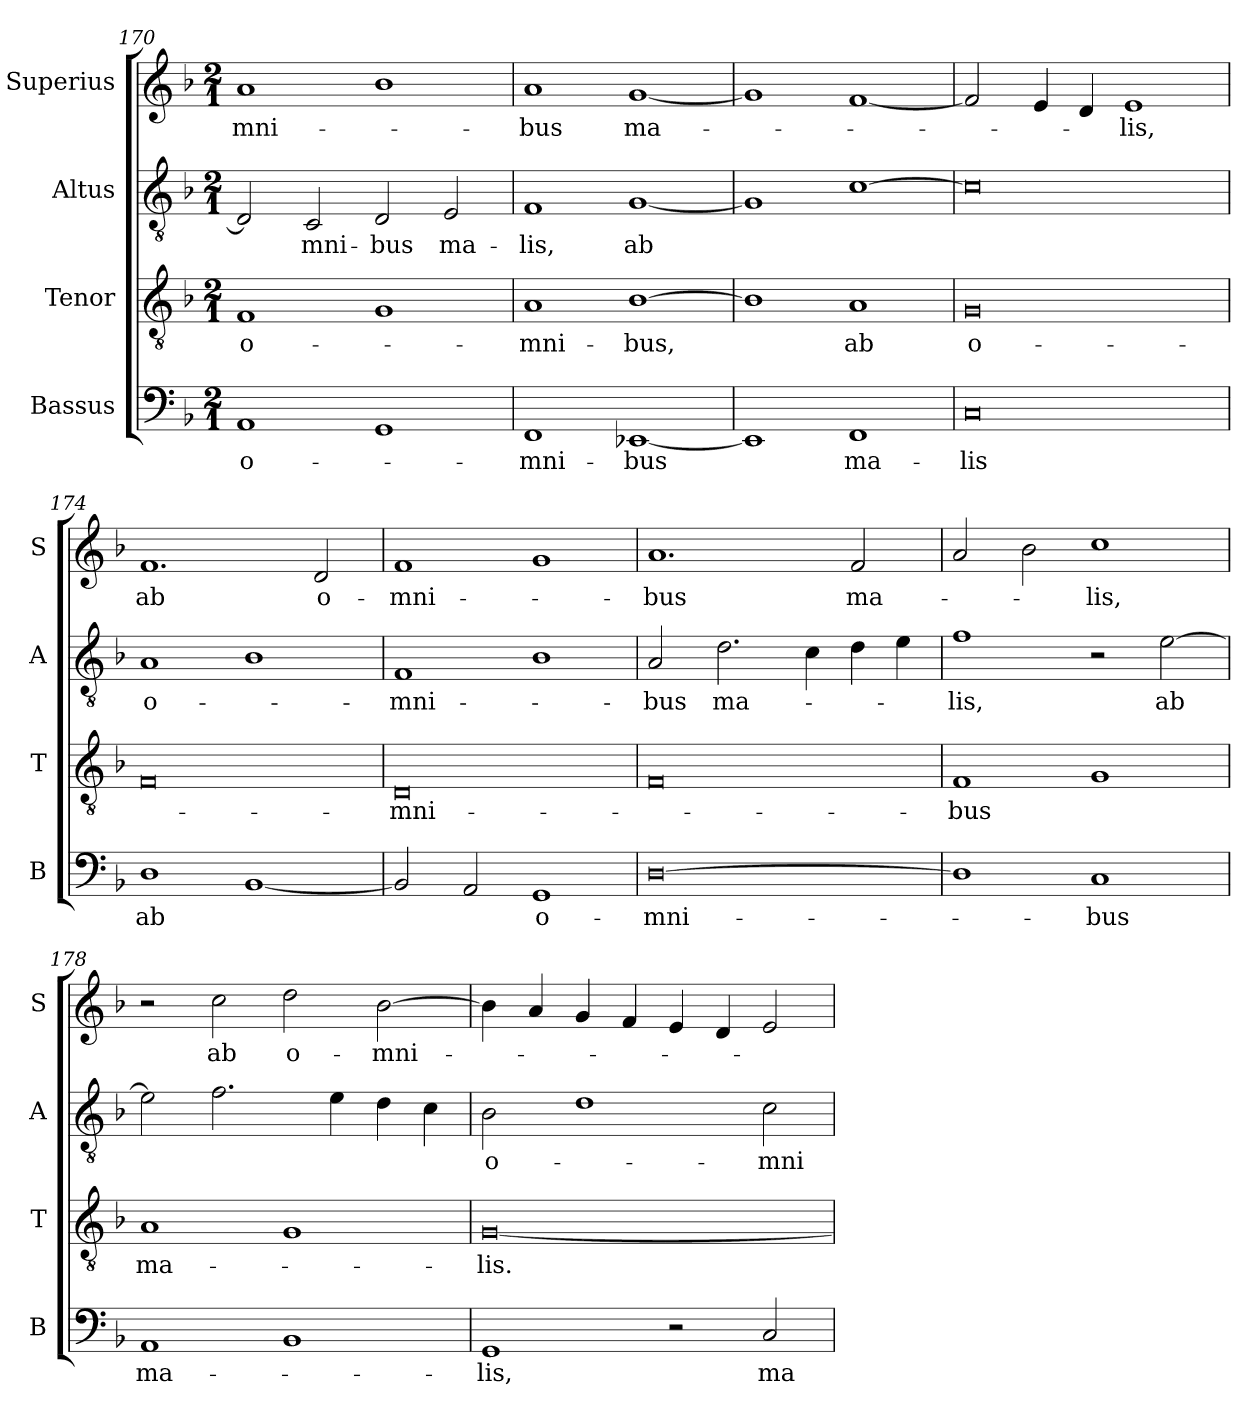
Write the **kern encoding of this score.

**kern	**text	**kern	**text	**kern	**text	**kern	**text
*part4	*part4	*part3	*part3	*part2	*part2	*part1	*part1
*staff4	*staff4	*staff3	*staff3	*staff2	*staff2	*staff1	*staff1
*I"Bassus	*	*I"Tenor	*	*I"Altus	*	*I"Superius	*
*I'B	*	*I'T	*	*I'A	*	*I'S	*
*clefF4	*	*clefGv2	*	*clefGv2	*	*clefG2	*
*k[b-]	*	*k[b-]	*	*k[b-]	*	*k[b-]	*
*F:	*	*F:	*	*F:	*	*F:	*
*M2/1	*	*M2/1	*	*M2/1	*	*M2/1	*
=170	=170	=170	=170	=170	=170	=170	=170
1AA	o-	1F	o-	2D]	.	1a	-mni-
.	.	.	.	2C	-mni-	.	.
1GG	.	1G	.	2D	-bus	1b-	.
.	.	.	.	2E	ma-	.	.
=171	=171	=171	=171	=171	=171	=171	=171
1FF	-mni-	1A	-mni-	1F	-lis,	1a	-bus
[1EE-X	-bus	[1B-	-bus,	[1G	ab	[1g	ma-
=172	=172	=172	=172	=172	=172	=172	=172
1EE-]	.	1B-]	.	1G]	.	1g]	.
1FF	ma-	1A	ab	[1c	.	[1f	.
=173	=173	=173	=173	=173	=173	=173	=173
0C	-lis	0G	o-	0c]	.	2f]	.
.	.	.	.	.	.	4e	.
.	.	.	.	.	.	4d	.
.	.	.	.	.	.	1e	-lis,
=174	=174	=174	=174	=174	=174	=174	=174
1D	ab	0F	.	1A	o-	1.f	ab
[1BB-	.	.	.	1B-	.	.	.
.	.	.	.	.	.	2d	o-
=175	=175	=175	=175	=175	=175	=175	=175
2BB-]	.	0D	-mni-	1F	-mni-	1f	-mni-
2AA	.	.	.	.	.	.	.
1GG	o-	.	.	1B-	.	1g	.
=176	=176	=176	=176	=176	=176	=176	=176
[0D	-mni-	0F	.	2A	-bus	1.a	-bus
.	.	.	.	2.d	ma-	.	.
.	.	.	.	4c	.	.	.
.	.	.	.	4d	.	2f	ma-
.	.	.	.	4e	.	.	.
=177	=177	=177	=177	=177	=177	=177	=177
1D]	.	1F	-bus	1f	-lis,	2a	.
.	.	.	.	.	.	2b-	.
1C	-bus	1G	.	2r	.	1cc	-lis,
.	.	.	.	[2e	ab	.	.
=178	=178	=178	=178	=178	=178	=178	=178
1AA	ma-	1A	ma-	2e]	.	2r	.
.	.	.	.	2.f	.	2cc	ab
1BB-	.	1G	.	.	.	2dd	o-
.	.	.	.	4e	.	.	.
.	.	.	.	4d	.	[2b-	-mni-
.	.	.	.	4c	.	.	.
=179	=179	=179	=179	=179	=179	=179	=179
1GG	-lis,	[0G	-lis.	2B-	o-	4b-]	.
.	.	.	.	.	.	4a	.
.	.	.	.	1d	.	4g	.
.	.	.	.	.	.	4f	.
2r	.	.	.	.	.	4e	.
.	.	.	.	.	.	4d	.
2C	ma-	.	.	2c	-mni-	2e	.
=	=	=	=	=	=	=	=
*-	*-	*-	*-	*-	*-	*-	*-
